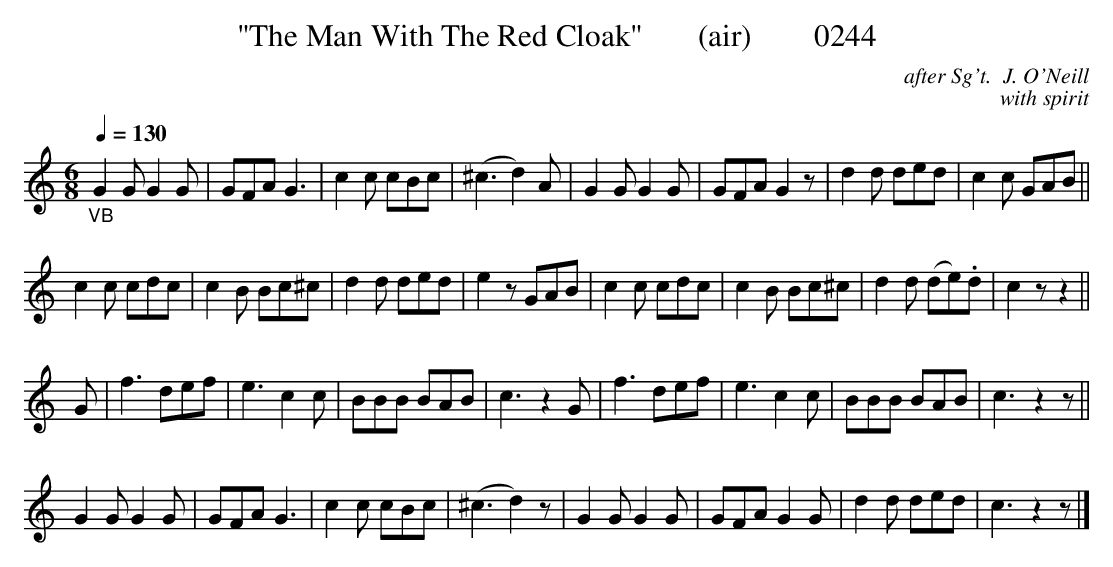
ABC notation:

X:1
T:"The Man With The Red Cloak"       (air)        0244
C:after Sg't.  J. O'Neill
C:with spirit
Q:1/4=130
M:6/8
L:1/8
K:C
"_VB"G2G G2G|GFA G3|c2c cBc|(^c3d2)A|G2G G2G|GFA G2z|d2d ded|c2c GAB||
c2c cdc|c2B Bc^c|d2d ded|e2zGAB|c2c cdc|c2B Bc^c|d2d (de).d|c2zz2||
G|f3def|e3c2c|BBB BAB|c3z2G|f3def|e3c2c|BBB BAB|c3z2z||
G2G G2G|GFA G3|c2c cBc|(^c3d2)z|G2G G2G|GFA G2G|d2d ded|c3z2z|]
